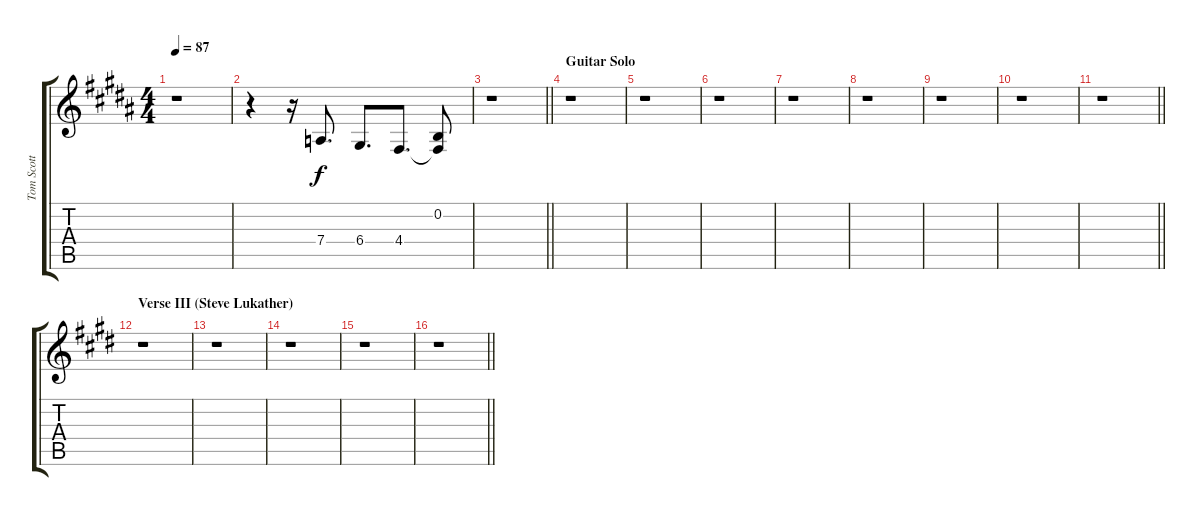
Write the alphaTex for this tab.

\track ("Tom Scott (Saxophone)" "Tom Scott ") {instrument altosax}
\staff {score tabs}
\tuning (E4 B3 G3 D3 A2 E2) {hide}
\ts (4 4)
\tempo 87
\clef g2
\ks b
r.1{dy f} |
r.4 r.16 7.4.8{d} 6.4.8{d} 4.4.8{d} (0.2 4.4{t}).8 |
\barLineRight lightlight
r.1 |
\section ("" "Guitar Solo")
r.1 |
r.1 |
r.1 |
r.1 |
r.1 |
r.1 |
r.1 |
\barLineRight lightlight
r.1 |
\section ("" "Verse III (Steve Lukather)")
\ks e
r.1 |
r.1 |
r.1 |
r.1 |
\barLineRight lightlight
r.1
